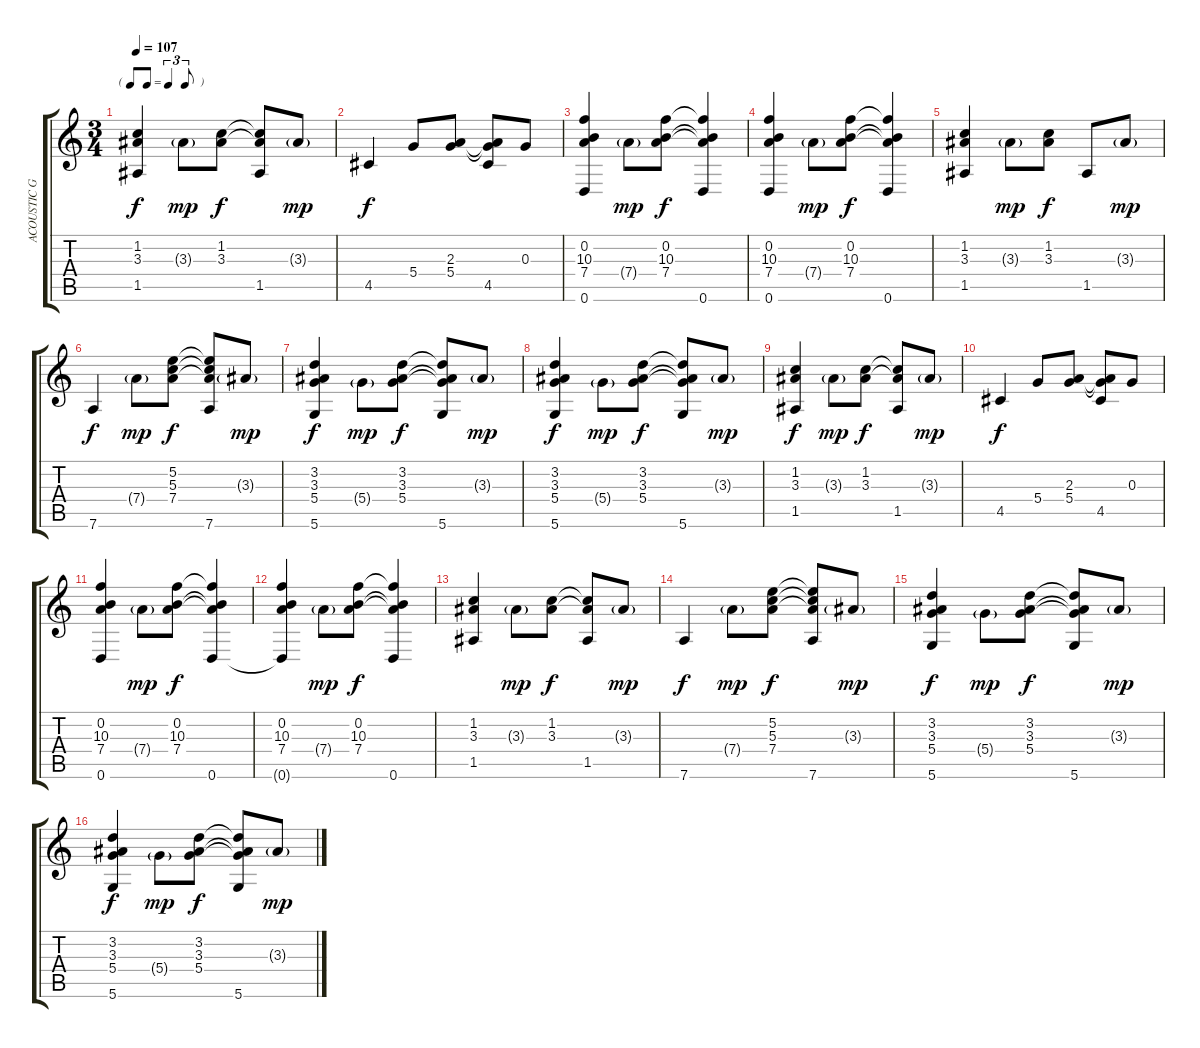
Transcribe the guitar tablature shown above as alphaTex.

\track ("ACOUSTIC GUITAR (CARMEN)" "ACOUSTIC G") {instrument acousticguitarnylon}
\staff {score tabs}
\tuning (E4 B3 G3 D3 A2 D2) {hide}
\ts (3 4)
\tf triplet8th
\tempo 107
\clef g2
\ks c
(1.2 3.3 1.5).4{dy f} 3.3{g}.8{dy mp} (1.2 3.3).8{dy f} (1.2{t} 3.3{t} 1.5).8 3.3{g}.8{dy mp} |
4.5.4{dy f} 5.4.8 (2.3 5.4).8 (2.3{t} 5.4{t} 4.5).8 0.3.8 |
(0.2 10.3 7.4 0.6).4 7.4{g}.8{dy mp} (0.2 10.3 7.4).8{dy f} (0.2{t} 10.3{t} 7.4{t} 0.6).4 |
(0.2 10.3 7.4 0.6).4 7.4{g}.8{dy mp} (0.2 10.3 7.4).8{dy f} (0.2{t} 10.3{t} 7.4{t} 0.6).4 |
(1.2 3.3 1.5).4 3.3{g}.8{dy mp} (1.2 3.3).8{dy f} 1.5.8 3.3{g}.8{dy mp} |
7.6.4{dy f} 7.4{g}.8{dy mp} (5.2 5.3 7.4).8{dy f} (5.2{t} 5.3{t} 7.4{t} 7.6).8 3.3{g}.8{dy mp} |
(3.2 3.3 5.4 5.6).4{dy f} 5.4{g}.8{dy mp} (3.2 3.3 5.4).8{dy f} (3.2{t} 3.3{t} 5.4{t} 5.6).8 3.3{g}.8{dy mp} |
(3.2 3.3 5.4 5.6).4{dy f} 5.4{g}.8{dy mp} (3.2 3.3 5.4).8{dy f} (3.2{t} 3.3{t} 5.4{t} 5.6).8 3.3{g}.8{dy mp} |
(1.2 3.3 1.5).4{dy f} 3.3{g}.8{dy mp} (1.2 3.3).8{dy f} (1.2{t} 3.3{t} 1.5).8 3.3{g}.8{dy mp} |
4.5.4{dy f} 5.4.8 (2.3 5.4).8 (2.3{t} 5.4{t} 4.5).8 0.3.8 |
(0.2 10.3 7.4 0.6).4 7.4{g}.8{dy mp} (0.2 10.3 7.4).8{dy f} (0.2{t} 10.3{t} 7.4{t} 0.6).4 |
(0.2 10.3 7.4 0.6{t}).4 7.4{g}.8{dy mp} (0.2 10.3 7.4).8{dy f} (0.2{t} 10.3{t} 7.4{t} 0.6).4 |
(1.2 3.3 1.5).4 3.3{g}.8{dy mp} (1.2 3.3).8{dy f} (1.2{t} 3.3{t} 1.5).8 3.3{g}.8{dy mp} |
7.6.4{dy f} 7.4{g}.8{dy mp} (5.2 5.3 7.4).8{dy f} (5.2{t} 5.3{t} 7.4{t} 7.6).8 3.3{g}.8{dy mp} |
(3.2 3.3 5.4 5.6).4{dy f} 5.4{g}.8{dy mp} (3.2 3.3 5.4).8{dy f} (3.2{t} 3.3{t} 5.4{t} 5.6).8 3.3{g}.8{dy mp} |
(3.2 3.3 5.4 5.6).4{dy f} 5.4{g}.8{dy mp} (3.2 3.3 5.4).8{dy f} (3.2{t} 3.3{t} 5.4{t} 5.6).8 3.3{g}.8{dy mp}
